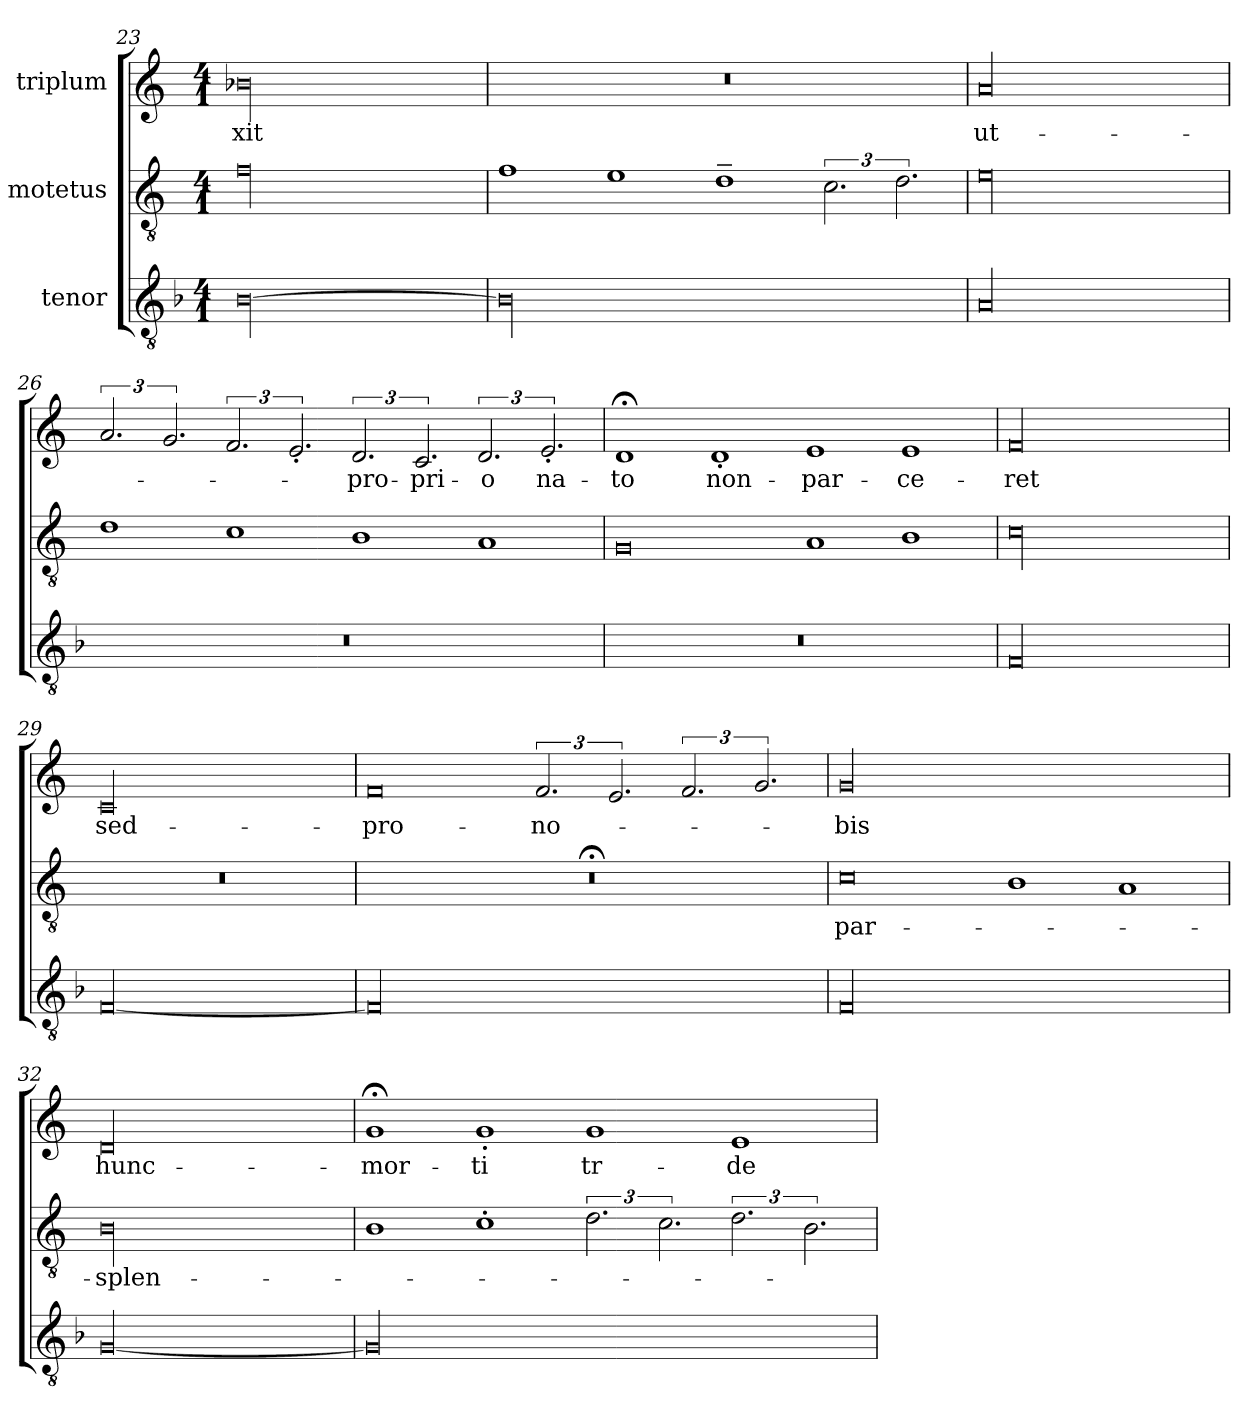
**kern	**kern	**text	**kern	**text
*part3	*part2	*part2	*part1	*part1
*staff3	*staff2	*staff2	*staff1	*staff1
*I"tenor	*I"motetus	*	*I"triplum	*
*clefGv2	*clefGv2	*	*clefG2	*
*k[b-]	*k[]	*	*k[]	*
*F:	*C:	*	*C:	*
*M4/1	*M4/1	*	*M4/1	*
=23	=23	=23	=23	=23
[00B-\	00f\	.	00b-X\	-xit
=24	=24	=24	=24	=24
00B-\]	1f\	.	00r	.
.	1e\	.	.	.
.	1d~\	.	.	.
.	3.c\	.	.	.
.	3.d\	.	.	.
=25	=25	=25	=25	=25
00A/	00e\	.	00a/	ut-
!!LO:LB:g=z
=26	=26	=26	=26	=26
00r	1d\	.	3.a/	.
.	.	.	3.g/	.
.	1c\	.	3.f/	.
.	.	.	3.e'/	.
.	1B\	.	3.d/	pro-
.	.	.	3.c/	-pri-
.	1A/	.	3.d/	-o
.	.	.	3.e'/	na-
=27	=27	=27	=27	=27
00r	0G/	.	1d;</	-to
.	.	.	1d'/	non-
.	1A/	.	1e/	par-
.	1B\	.	1e/	-ce-
=28	=28	=28	=28	=28
00F/	00c\	.	00f/	-ret
=29	=29	=29	=29	=29
[00F/	00r	.	00c/	sed-
=30	=30	=30	=30	=30
00F/]	00r;<	.	0f/	pro-
.	.	.	3.f/	no-
.	.	.	3.e/	.
.	.	.	3.f/	.
.	.	.	3.g/	.
!!LO:LB:g=z
=31	=31	=31	=31	=31
00F/	0c\	par-	00g/	-bis
.	1B\	.	.	.
.	1A/	.	.	.
=32	=32	=32	=32	=32
[00G/	00B\	splen-	00d/	hunc-
=33	=33	=33	=33	=33
00G/]	1B\	.	1g;</	mor-
.	1c'\	.	1g'/	-ti
.	3.d\	.	1g/	tr-
.	3.c\	.	.	.
.	3.d\	.	1e/	-de-
.	3.B\	.	.	.
=	=	=	=	=
*-	*-	*-	*-	*-
